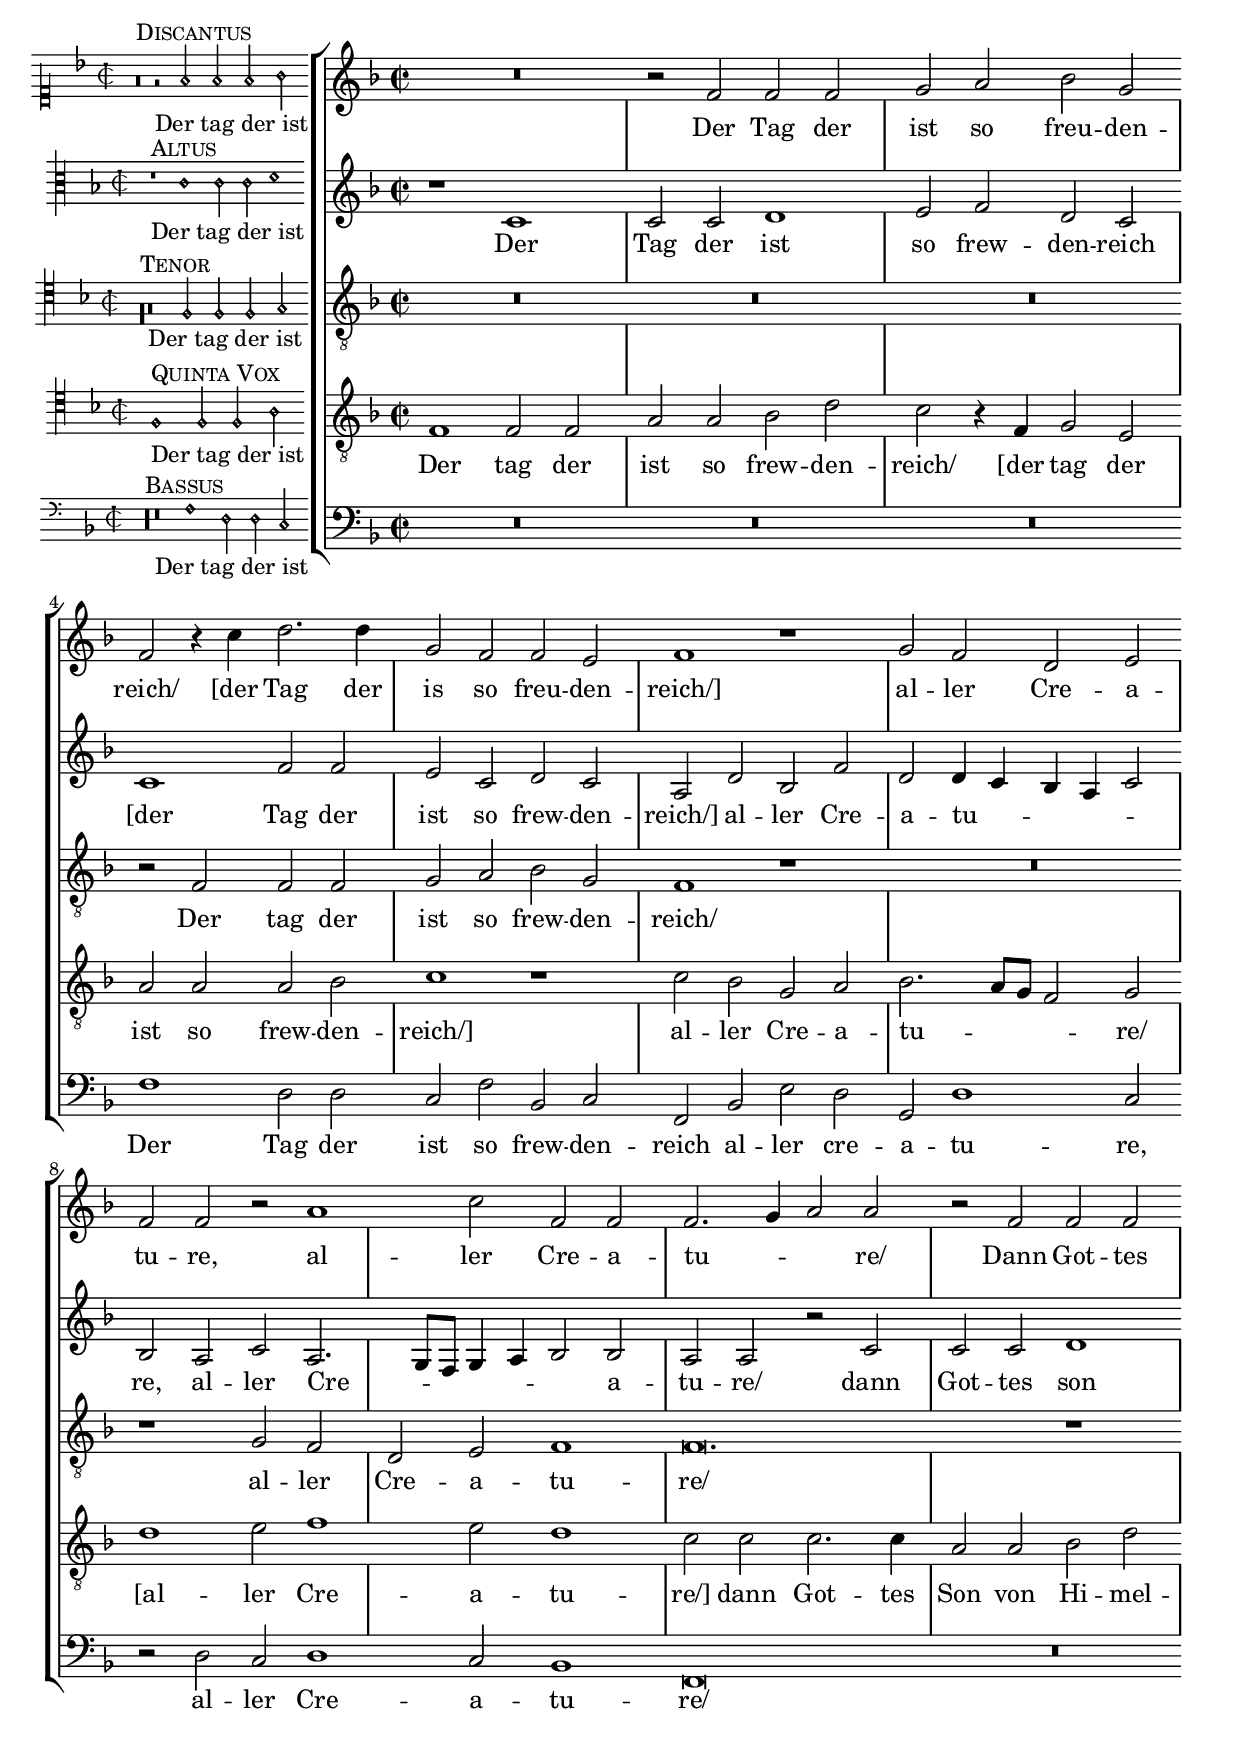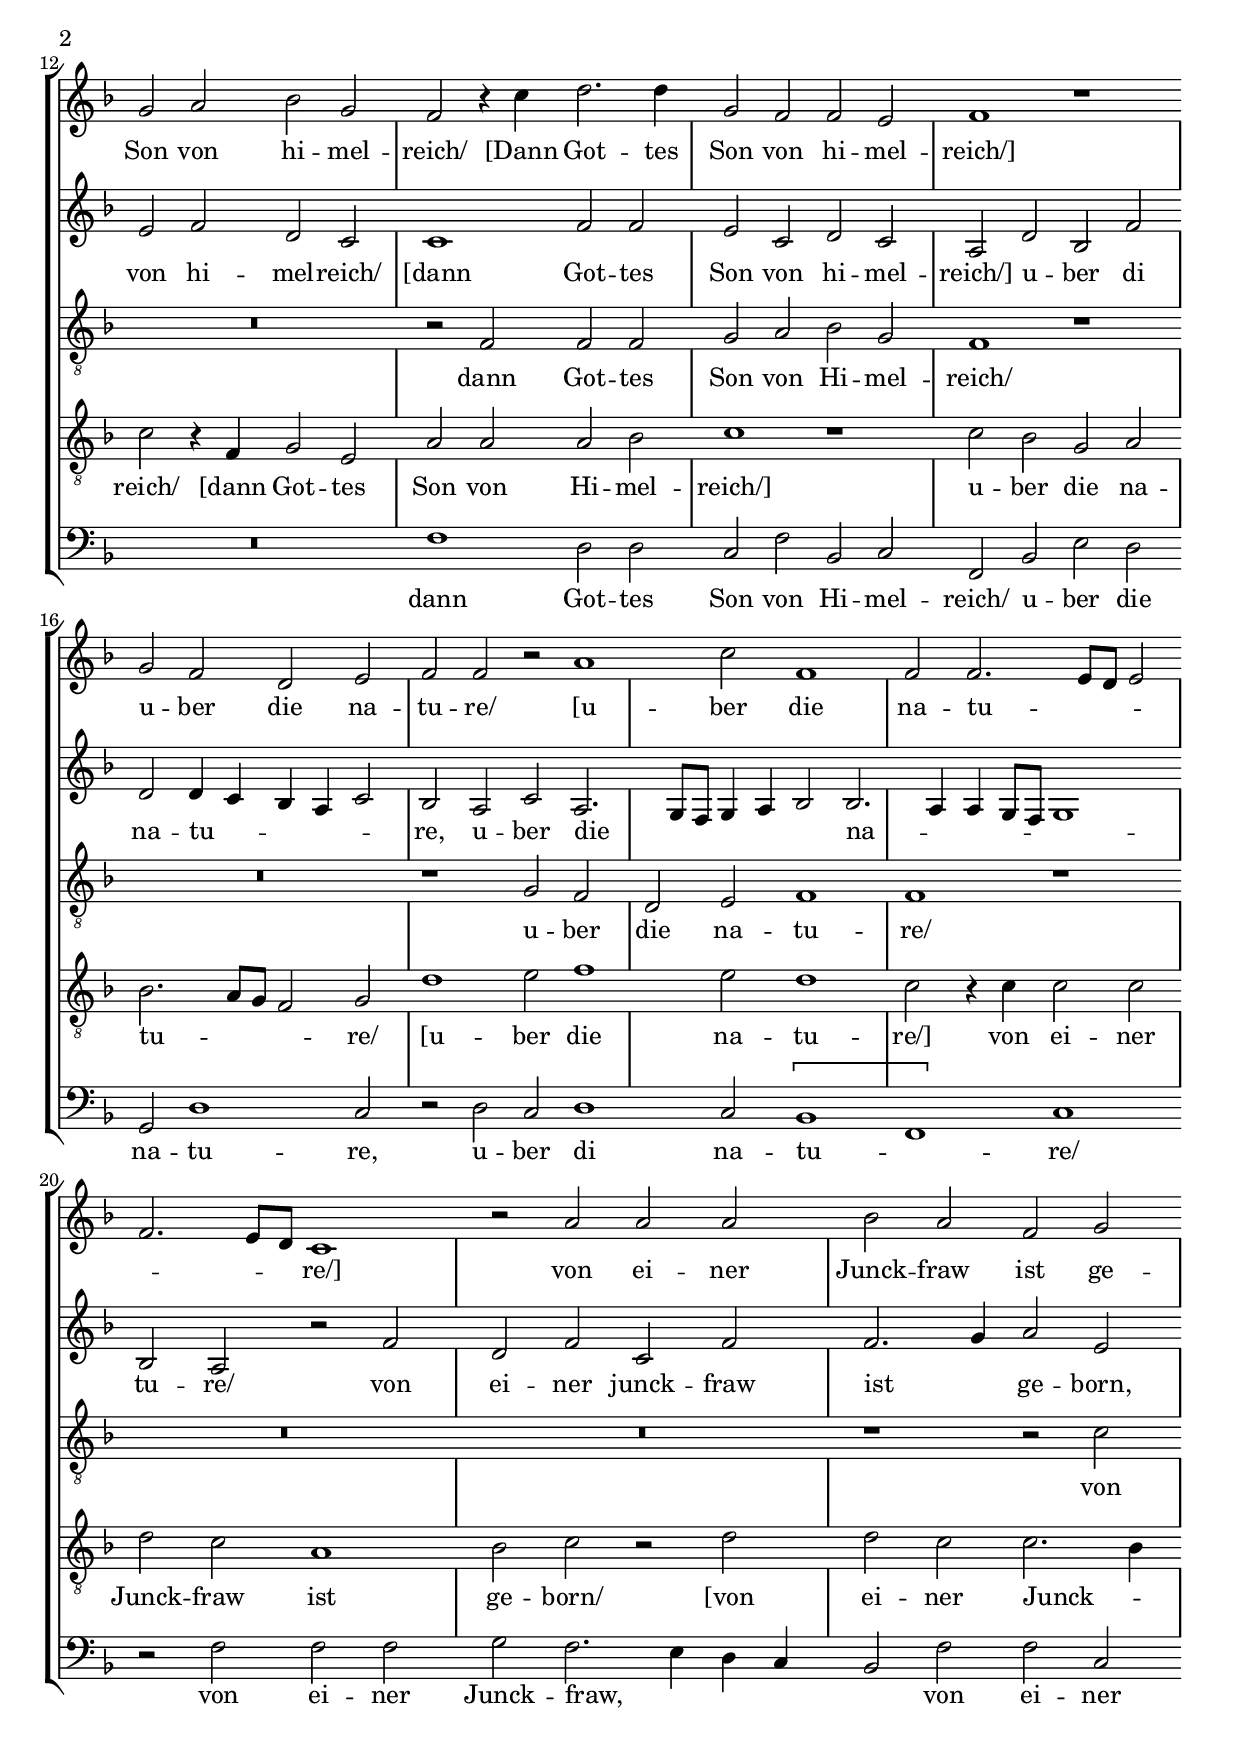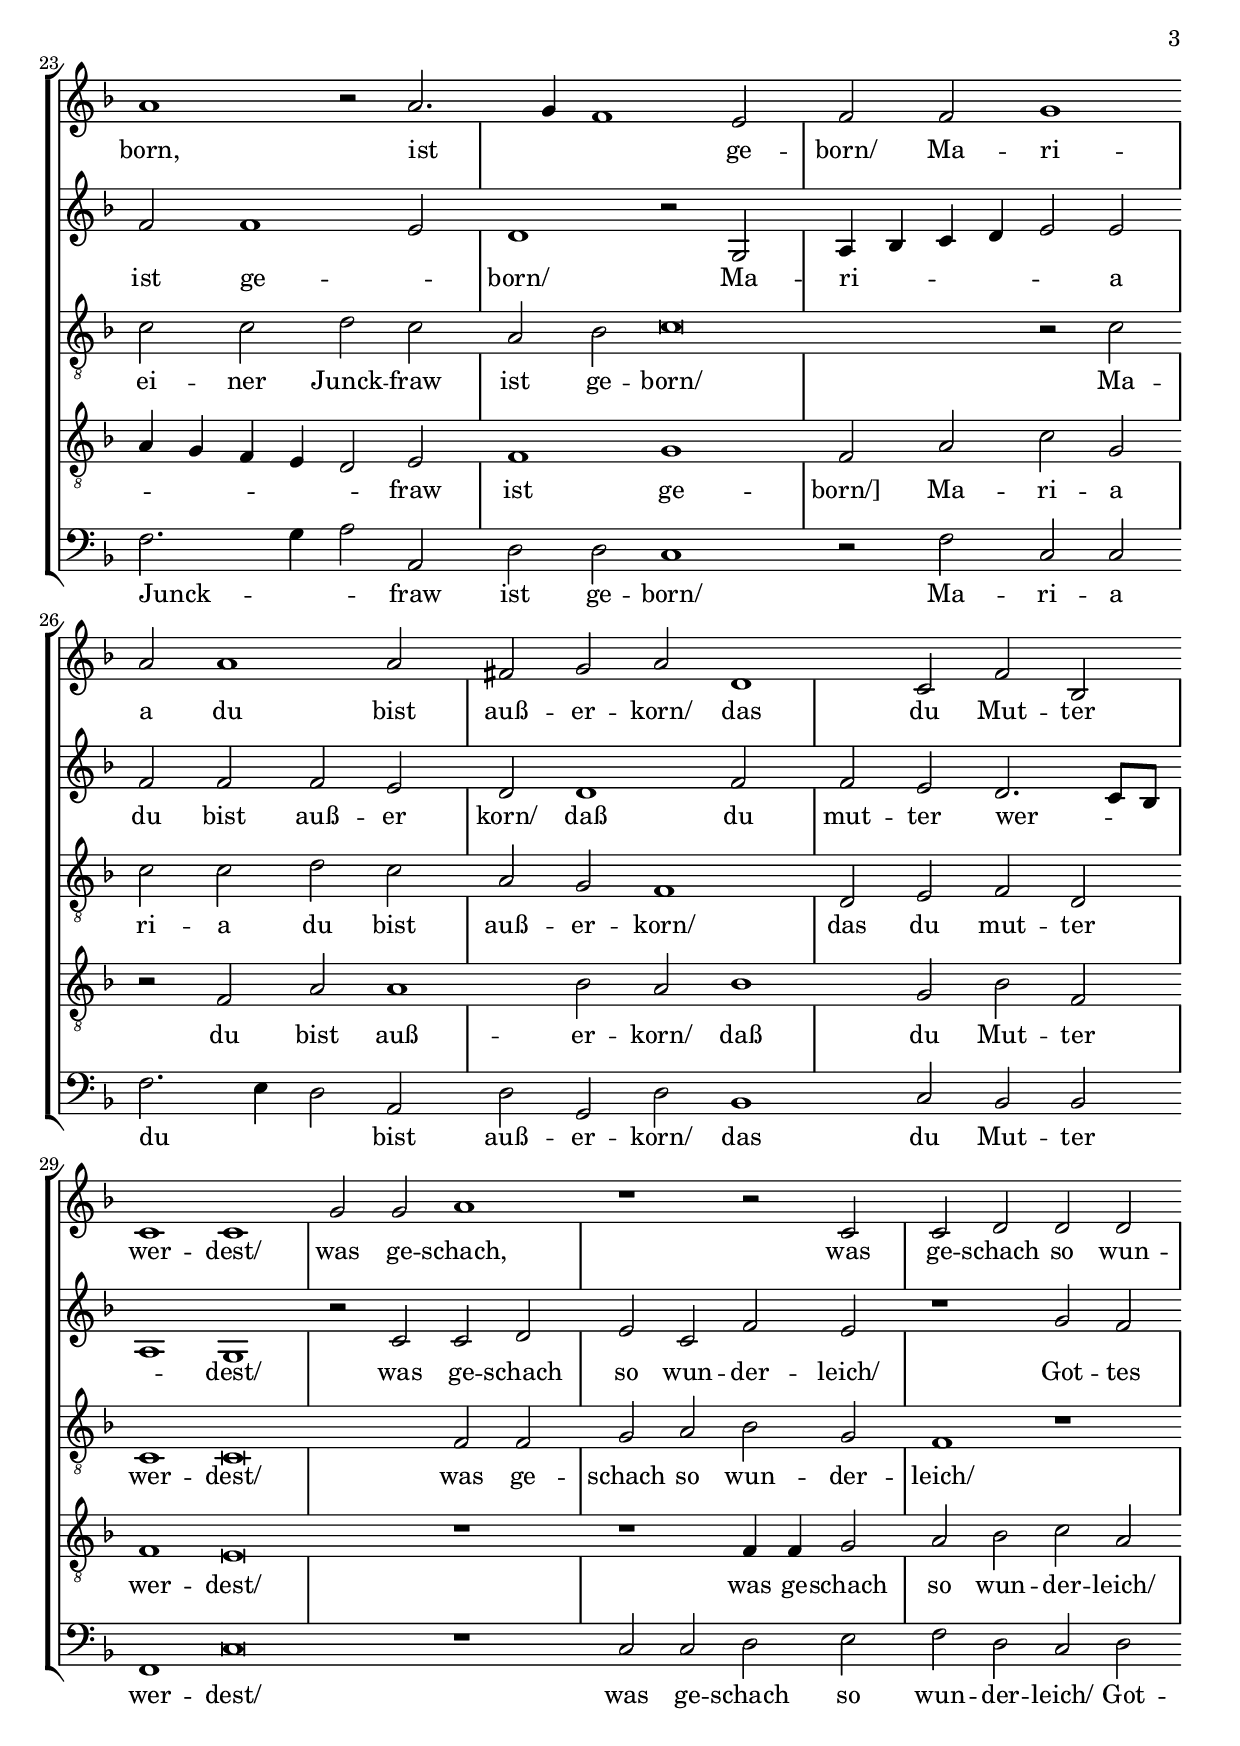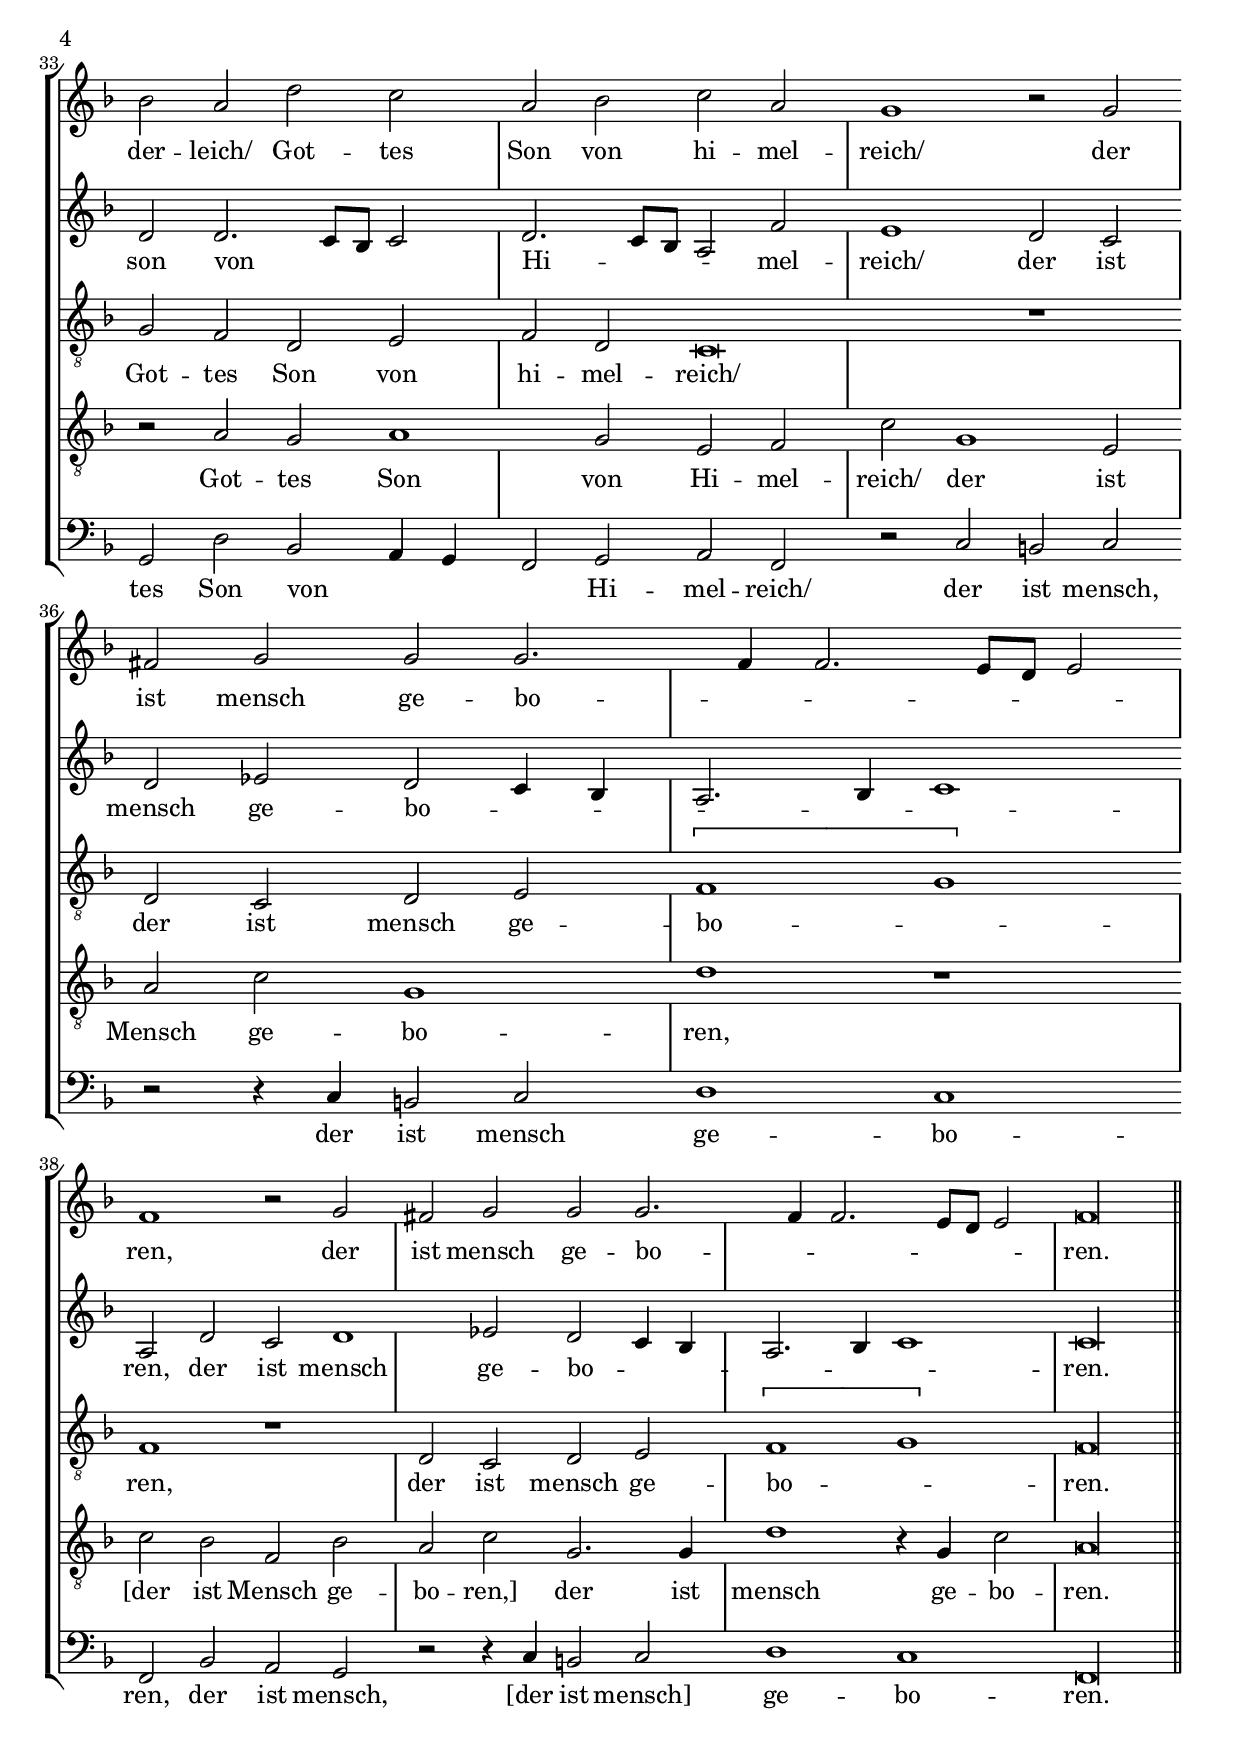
\version "2.18.0"
\include "deutsch.ly"
#(append! supported-clefs '(("mensural-f3" . ("clefs.mensural.f" 0 0))))
#(append! supported-clefs '(("petrucci-g3" . ("clefs.petrucci.g" 0 1))))
ficta = \once \set suggestAccidentals =##t
%{
\header {
  title = \markup {
    \center-column {
      "Der Tag der ist so frewdenreich"
      \vspace #0.5
    }
  }
  subtitle = "Der ander teil Teutscher Lieder... 1573"
  composer = "Orlando di Lasso"
  arranger = "ed. Andreas Stenberg"
  poet = ""
  meter =""
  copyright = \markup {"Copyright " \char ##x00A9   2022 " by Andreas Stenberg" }
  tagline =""
}
%}
global = {
  \key f \major
}

sopMusic = \relative c' {

  \set Score.tempoHideNote = ##t
  \tempo 1 = 76
  \time 2/2
  \set Timing.measureLength = #(ly:make-moment 4/2)
  \override Staff.BarLine.transparent = ##t
 R\breve
 r2 f2 f2 f2
 g2 a2 b2 g2
 f2 r4 c'4 d2. d4
 g,2 f2 f2 e2
 f1 r1
 g2 f2 d2 e2

 f2 f2 r2 a1
 c2 f,2 f2
 f2.\melisma g4 a2\melismaEnd a2
 r2 f2 f2 f2
 g2 a2 b2 g2
 f2 r4 c'4
 d2. d4
 g,2 f2 f2 e2

 f1 r1
 g2 f2 d2 e2
 f2 f2
 r2 a1 c2
 f,1 f2 f2.\melisma
 e8 d8 e2 f2. e8 d8\melismaEnd
 c1 r2 a'2
 a2 a2 b2 a2
 f2 g2

 a1
 r2 a2.\melisma g4 f1\melismaEnd
 e2 f2 f2
 g1 a2 a1
 a2 fis2 g2
 a2 d,1 c2
 f2 b,2 c1
 c1

 g'2 g2
 a1 r1
 r2 c,2 c2 d2
 d2 d2 b'2 a2
 d2 c2 a2 b2
 c2 a2 g1
 r2 g2

 fis2 g2
 g2 g2.\melisma f4 f2.
 e8 d8 e2\melismaEnd f1
 r2 g2 fis2 g2
 g2 g2.\melisma f4 f2. e8 d8 e2\melismaEnd
 \cadenzaOn
 f\longa
 \revert Staff.BarLine.transparent
  \bar "||"
  \cadenzaOff
}
sopWords = \lyricmode {
  Der Tag der ist so freu -- den -- reich/
  [der Tag der is so freu -- den -- reich/]
  al -- ler Cre -- a -- tu -- re,
  al -- ler Cre -- a -- tu -- re/
  Dann Got -- tes Son von hi -- mel -- reich/
  [Dann Got -- tes Son von hi -- mel -- reich/]
  u -- ber die na -- tu -- re/
  [u -- ber die na -- tu -- re/]
  von ei -- ner Junck -- fraw ist ge -- born,
  ist ge -- born/
  Ma -- ri -- a du bist auß -- er -- korn/
  das du Mut -- ter wer -- dest/
  was ge -- schach,
  was ge -- schach so wun -- der -- leich/
  Got -- tes Son von hi -- mel -- reich/
  der ist mensch ge -- bo -- ren,
  der ist mensch ge  -- bo -- ren.
}
altoMusic = \relative c' {
  \override Staff.BarLine.transparent = ##t
  r1 c1
  c2 c2 d1
  e2 f2 d2 c2
  c1 f2 f2
  e2 c2 d2 c2
  a2 d2 b2 f'2
  d2 d4\melisma c4 b4 a4 c2\melismaEnd

  b2 a2 c2 a2.\melisma
  g8 f8 g4 a4 b2\melismaEnd b2
  a2 a2 r2 c2
  c2 c2 d1
  e2 f2 d2 c2
  c1 f2 f2
  e2 c2 d2 c2
  a2 d2 b2 f'2
  d2 d4\melisma c4

  b4 a4 c2\melismaEnd
  b2 a2 c2 a2.\melisma
  g8 f8 g4 a4 b2\melismaEnd b2.\melisma
  a4 a4 g8 f8 g1\melismaEnd
  b2 a2 r2 f'2
  d2 f2 c2 f2
  f2.\melisma g4\melismaEnd a2 e2
  f2 f1\melisma e2\melismaEnd
  d1 r2 g,2

  a4\melisma b4 c4 d4 e2\melismaEnd e2
  f2 f2 f2 e2
  d2 d1 f2
  f2 e2 d2.\melisma c8 b8
  a1\melismaEnd g1
  r2 c2 c2 d2
  e2 c2 f2 e2
  r1 g2 f2

  d2 d2.\melisma c8 b8 c2\melismaEnd
  d2.\melisma c8 b8 a2\melismaEnd f'2
  e1 d2 c2
  d2 es2 d2\melisma c4 b4
  a2. b4 c1\melismaEnd
  a2 d2 c2 d1
  es2 d2\melisma c4 b4
  a2. b4 c1\melismaEnd
  c\longa

  \revert Staff.BarLine.transparent
}
altoWords = \lyricmode {
  Der Tag der ist so frew -- den -- reich
  [der Tag der ist so frew -- den -- reich/]
  al -- ler Cre -- a -- tu -- re,
  al -- ler Cre -- a -- tu -- re/
  dann Got -- tes son von hi -- mel -- reich/
  [dann Got -- tes Son von hi -- mel -- reich/]
  u -- ber di na -- tu -- re,
  u -- ber die na -- tu -- re/
  von ei -- ner junck -- fraw ist ge -- born,
  ist ge -- born/
  Ma -- ri -- a du bist auß -- er korn/
  daß du mut -- ter wer  -- dest/
  was ge  -- schach so wun -- der --  leich/
  Got -- tes son von Hi -- mel -- reich/
  der ist mensch ge -- bo -- ren,
  der ist mensch ge -- bo -- ren.
}
tenorMusic = \relative c' {
  \clef "G_8"
  \override Staff.BarLine.transparent = ##t
   R\breve*3
   r2 f,2 f2 f2
   g2 a2 b2 g2
   f1 r1
   R\breve
   r1 g2 f2
   d2 e2

   f1
   f\breve.
   r1
   R\breve
   r2 f2 f2 f2
   g2 a2 b2 g2
   f1 r1
   R\breve
   r1 g2 f2
   d2 e2 f1
   f1

   r1
   R\breve*2
   r1 r2 c'2
   c2 c2 d2 c2
   a2 b2 c\breve
   r2 c2
   c2 c2 d2 c2
   a2 g2 f1
   d2 e2

   f2 d2
   c1 c\breve
   f2 f2
   g2 a2 b2 g2
   f1 r1
   g2 f2 d2 e2
   f2 d2 c\breve
   r1
   d2 c2

   d2 e2
   \[f1\melisma g1\melismaEnd\]
   f1 r1
   d2 c2 d2 e2
   \[f1\melisma g1\melismaEnd\]
   f\longa


 \revert Staff.BarLine.transparent
}
tenorWords = \lyricmode {
  Der tag der ist so frew -- den -- reich/
  al -- ler Cre -- a -- tu -- re/
  dann Got -- tes Son von Hi -- mel -- reich/
  u -- ber die na -- tu -- re/
  von ei -- ner Junck -- fraw ist ge -- born/
  Ma -- ri -- a du bist auß -- er -- korn/
  das du mut -- ter wer -- dest/
  was ge -- schach so wun -- der -- leich/
  Got -- tes Son von hi -- mel -- reich/
  der  ist mensch ge -- bo -- ren,
  der ist mensch ge -- bo -- ren.
}
tenorIIMusic = \relative c {
  \clef "G_8"
  \override Staff.BarLine.transparent = ##t
   f1 f2 f2
   a2 a2 b2 d2
   c2 r4 f,4
   g2 e2 a2 a2
   a2 b2 c1
   r1 c2 b2

   g2 a2 b2.\melisma a8 g8
   f2\melismaEnd g2 d'1
   e2 f1 e2
   d1 c2 c2
   c2. c4 a2 a2
   b2 d2 c2 r4 f,4
   g2 e2 a2 a2
   a2 b2 c1
   r1 c2 b2 g2 a2
   b2.\melisma a8 g8 f2\melismaEnd g2
   d'1 e2 f1
   e2 d1
   c2 r4 c4

   c2 c2
   d2 c2 a1
   b2 c2 r2 d2
   d2 c2 c2.\melisma  b4
   a4 g4 f4 e4 d2\melismaEnd e2
   f1 g1
   f2 a2 c2 g2
   r2 f2

   a2 a1
   b2 a2 b1
   g2 b2 f2
   f1 e\breve
   r1
   r1 f4 f4 g2
   a2 b2 c2 a2
   r2 a2 g2 a1
   g2

   e2 f2
   c'2 g1 e2
   a2 c2 g1
   d'1 r1
   c2 b2 f2 b2
   a2 c2 g2. g4
   d'1 r4 g,4 c2
   a\longa


 \revert Staff.BarLine.transparent
}
tenorIIWords = \lyricmode {
  Der tag der ist so frew -- den -- reich/
  [der tag der ist so frew -- den -- reich/]
  al -- ler Cre -- a -- tu -- re/
  [al -- ler Cre -- a -- tu -- re/]
  dann Got -- tes Son von Hi -- mel -- reich/
  [dann Got -- tes Son von Hi -- mel -- reich/]
  u -- ber die na -- tu -- re/
  [u -- ber die na -- tu -- re/]
  von ei -- ner Junck -- fraw ist ge -- born/
  [von ei -- ner Junck -- fraw ist ge -- born/]
  Ma -- ri -- a du bist auß -- er -- korn/
  daß du Mut -- ter wer -- dest/
  was ge -- schach so  wun -- der -- leich/
  Got -- tes Son von Hi -- mel -- reich/
  der ist Mensch ge -- bo -- ren,
  [der ist Mensch ge -- bo -- ren,]
  der ist mensch ge -- bo -- ren.
}
bassMusic = \relative c {
  \override Staff.BarLine.transparent = ##t
  R\breve*3
  f1 d2 d2
  c2 f2 b,2 c2
  f,2 b2 e2 d2
  g,2 d'1 c2
  r2 d2 c2 d1
  c2 b1
  f\breve

  R\breve*2
  f'1 d2 d2
  c2 f2 b,2 c2
  f,2 b2 e2 d2
  g,2 d'1 c2
  r2 d2 c2 d1
  c2 \[b1\melisma
  f1\melismaEnd\] c'1
  r2 f2

  f2 f2 g2 f2.\melisma
  e4 d4 c4 b2\melismaEnd f'2
  f2  c2 f2.\melisma g4
  a2\melismaEnd a,2 d2 d2
  c1 r2 f2
  c2 c2 f2.\melisma e4

  d2\melismaEnd a2 d2 g,2
  d'2 b1 c2
  b2 b2 f1
  c'\breve
  r1
  c2 c2d2 e2
  f2 d2 c2 d2
  g,2 d'2

  b2\melisma a4 g4
  f2\melismaEnd g2 a2 f2
  r2 c'2 h2 c2
  r2 r4 c4 h2 c2
  d1 c1
  f,2 b2 a2 g2
  r2 r4 c4 h2 c2
  d1 c1
  f,\longa
  \revert Staff.BarLine.transparent
}
bassWords = \lyricmode {
  Der Tag der ist so frew -- den --  reich
  al -- ler cre -- a -- tu -- re,
  al -- ler Cre -- a -- tu -- re/
  dann Got -- tes Son von Hi -- mel -- reich/
  u -- ber die na -- tu -- re,
  u -- ber di na -- tu -- re/
  von ei -- ner Junck -- fraw,
  von ei -- ner Junck -- fraw ist ge -- born/
  Ma -- ri -- a du bist auß -- er -- korn/
  das du Mut -- ter wer -- dest/
  was ge -- schach so wun -- der -- leich/
  Got -- tes Son von Hi -- mel -- reich/ der ist mensch,
  der ist mensch ge -- bo -- ren,
  der ist mensch,
  [der ist mensch] ge -- bo -- ren.
}
incipitDiscantus = \markup {
  \score {
    {
      %      \set Staff.instrumentName = #"Tenor "
      \override NoteHead.style = #'neomensural
      \override Rest.style = #'neomensural
      \override Staff.TimeSignature.style = #'mensural
      \cadenzaOn
      \clef "petrucci-c1"
      \key f \major
      \time 2/2

      e'\breve \rest^\markup { \smallCaps"Discantus"}
      e'2 \rest _"Der tag der ist"
      f'2 f'2 f'2
      g'2
    }
    \layout {
      \context {
        \Voice
        \remove "Ligature_bracket_engraver"
        \consists "Mensural_ligature_engraver"
      }
      line-width = 4.5\cm
    }
  }
}


incipitAltus = \markup {
  \score {
    {
      %      \set Staff.instrumentName = #"Tenor "
      \override NoteHead.style = #'neomensural
      \override Rest.style = #'neomensural
      \override Staff.TimeSignature.style = #'mensural
      \cadenzaOn
      \clef "petrucci-c3"
      \key f \major
      \time 2/2
      r1^\markup \smallCaps"Altus"_"Der tag der ist"
      c'1 c'2 c'2 d'1
    }
    \layout {
      \context {
        \Voice
        \remove "Ligature_bracket_engraver"
        \consists "Mensural_ligature_engraver"
      }
      line-width = 4.5\cm
    }
  }
}


incipitTenor = \markup {
  \score {
    {
      %      \set Staff.instrumentName = #"Tenor "
      \override NoteHead.style = #'neomensural
      \override Rest.style = #'neomensural
      \override Staff.TimeSignature.style = #'mensural
      \cadenzaOn
      \clef "petrucci-c4"
      \key f \major
      \time 2/2
      f\longa\rest^\markup \smallCaps"Tenor"
      f\breve \rest _"Der tag der ist "
      f2 f2 f2
      g2
    }
    \layout {
      \context {
        \Voice
        \remove "Ligature_bracket_engraver"
        \consists "Mensural_ligature_engraver"
      }
      line-width = 5.0\cm
    }
  }
}
incipitTenorII = \markup {
  \score {
    {
      %      \set Staff.instrumentName = #"Tenor "
      \override NoteHead.style = #'neomensural
      \override Rest.style = #'neomensural
      \override Staff.TimeSignature.style = #'mensural
      \cadenzaOn
      \clef "petrucci-c4"
      \key f \major
      \time 2/2
      f1^\markup \smallCaps"Quinta Vox" _"Der tag der ist"
      f2 f2 a2
    }
    \layout {
      \context {
        \Voice
        \remove "Ligature_bracket_engraver"
        \consists "Mensural_ligature_engraver"
      }
      line-width = 5.0\cm
    }
  }
}

incipitBassus = \markup {
  \score {
    {
      %      \set Staff.instrumentName = #"Tenor "
      \override NoteHead.style = #'neomensural
      \override Rest.style = #'neomensural
      \override Staff.TimeSignature.style = #'mensural
      \cadenzaOn
      \clef "mensural-f"
      \key f \major
      \time 2/2
      d\longa \rest ^\markup \smallCaps"Bassus"
      d\breve \rest _"Der tag der ist"
      f1 d2 d2
      c2
    }
    \layout {
      \context {
        \Voice
        \remove "Ligature_bracket_engraver"
        \consists "Mensural_ligature_engraver"
      }
      line-width = 4.5\cm
    }
  }
}

%% for print
\score {
  <<
    \new StaffGroup \with {
      \override VerticalAxisGroup.staff-staff-spacing = #'((basic-distance . 12))
    } <<
      \new Staff = treble <<
        \set Staff.instrumentName = \incipitDiscantus
        \new Voice = "sopranos" {
          \set  Staff.midiInstrument ="choir aahs"
          %	\voiceOne
          << \global \sopMusic >>
        }
      >>
      \new Lyrics = sopranos { s1 }

      \new Staff = "medius" <<
        \set Staff.instrumentName = \incipitAltus

        \new Voice = "altos" {
          %	\voiceTwo
          \set  Staff.midiInstrument ="choir aahs"
          << \global \altoMusic >>
        }
      >>

      \new Lyrics = "altos" { s1 }
      \new Staff = tenors <<
        \set Staff.instrumentName = \incipitTenor

        \clef "treble"
        \new Voice = "tenors" {
          \set  Staff.midiInstrument ="choir aahs"
          %	\voiceOne
          << \global \tenorMusic >>
        }
      >>
      \new Lyrics = "tenors" { s1 }

\new Staff = tenorsII <<
        \set Staff.instrumentName = \incipitTenorII

        \clef "treble"
        \new Voice = "tenorsII" {
          \set  Staff.midiInstrument ="choir aahs"
          %	\voiceOne
          << \global \tenorIIMusic >>
        }
      >>
      \new Lyrics = "tenorsII" { s1 }

      \new Staff ="basses" {
        \set Staff.instrumentName = \incipitBassus

        \new Voice = "basses" {
          \set  Staff.midiInstrument ="choir aahs"
          \clef "bass"
          %	\voiceTwo
          << \global \bassMusic >>
        }
      }
    >>
    \new Lyrics = basses { s1 }

    \context Lyrics = sopranos \lyricsto sopranos \sopWords
    \context Lyrics = altos \lyricsto altos \altoWords
    \context Lyrics = tenors \lyricsto tenors \tenorWords
    \context Lyrics = tenorsII \lyricsto tenorsII \tenorIIWords
    \context Lyrics = basses \lyricsto basses \bassWords
  >>
  \layout {
    \context {
      \Score
      % no bars in staves
      %      \override BarLine.transparent = ##t

    }
    % the next three instructions keep the lyrics between the bar lines
    \context {
      \Lyrics
      \consists "Bar_engraver"
      \override BarLine.transparent = ##t
    }
    \context {
      \StaffGroup
      \consists "Separating_line_group_engraver"
    }
    \context {
      \Voice
      % no slurs
      \override Slur.transparent = ##t
      % Comment in the below "\remove" command to allow line
      % breaking also at those barlines where a note overlaps
      % into the next bar.  The command is commented out in this
      % short example score, but especially for large scores, you
      % will typically yield better line breaking and thus improve
      % overall spacing if you comment in the following command.
      %\remove "Forbid_line_break_engraver"
    }
    indent = 4.5\cm
  }
\header {
  title = \markup {
    \center-column {
      "Der Tag der ist so frewdenreich"
      \vspace #0.5
    }
  }
  subtitle = "Der andere teil Teutscher Lieder... 1573"
  composer = "Orlando di Lasso"
  arranger = "ed. Andreas Stenberg"
  poet = ""
  meter =""
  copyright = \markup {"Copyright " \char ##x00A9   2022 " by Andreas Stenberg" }
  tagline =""
}
}

\pageBreak
\markup {
  \column{
    \fill-line {
      \column {
          "Der Tag der ist so freudenreich/"
  "aller Creature/"
  "Dann Gottes Son von himelreich/"
  "uber die nature/"
  "von einer Junckfraw ist geborn,/"
  "Maria du bist außerkorn/"
  "das du Mutter werdest/"
  "was geschach so wunderleich/"
  "Gottes Son von himelreich/"
  "der ist mensch geboren."

      }
    }
  }
}

%% for midi
\score {
  <<
    \new StaffGroup \with {
      \override VerticalAxisGroup.staff-staff-spacing = #'((basic-distance . 12))
    } <<
      \new Staff = treble <<
        \set Staff.instrumentName = \incipitDiscantus
        \new Voice = "sopranos" {
          \set  Staff.midiInstrument ="choir aahs"
          %	\voiceOne
          << \global \sopMusic >>
        }
      >>
      \new Lyrics = sopranos { s1 }

      \new Staff = "medius" <<
        \set Staff.instrumentName = \incipitAltus

        \new Voice = "altos" {
          %	\voiceTwo
          \set  Staff.midiInstrument ="choir aahs"
          << \global \altoMusic >>
        }
      >>

      \new Lyrics = "altos" { s1 }
      \new Staff = tenors <<
        \set Staff.instrumentName = \incipitTenor

        \clef "treble"
        \new Voice = "tenors" {
          \set  Staff.midiInstrument ="choir aahs"
          %	\voiceOne
          << \global \tenorMusic >>
        }
      >>
      \new Lyrics = "tenors" { s1 }

\new Staff = tenorsII <<
        \set Staff.instrumentName = \incipitTenorII

        \clef "treble"
        \new Voice = "tenorsII" {
          \set  Staff.midiInstrument ="choir aahs"
          %	\voiceOne
          << \global \tenorIIMusic >>
        }
      >>
      \new Lyrics = "tenorsII" { s1 }

      \new Staff ="basses" {
        \set Staff.instrumentName = \incipitBassus

        \new Voice = "basses" {
          \set  Staff.midiInstrument ="choir aahs"
          \clef "bass"
          %	\voiceTwo
          << \global \bassMusic >>
        }
      }
    >>
    \new Lyrics = basses { s1 }

    \context Lyrics = sopranos \lyricsto sopranos \sopWords
    \context Lyrics = altos \lyricsto altos \altoWords
    \context Lyrics = tenors \lyricsto tenors \tenorWords
    \context Lyrics = tenorsII \lyricsto tenorsII \tenorIIWords
    \context Lyrics = basses \lyricsto basses \bassWords
  >>

  \midi {}
}
\paper {
  ragged-bottom = ##t
  ragged-last-bottom = ##t
  ragged-last = ##f
}

%{
convert-ly.py (GNU LilyPond) 2.18.2  convert-ly.py: Processing `'...
Applying conversion: 2.15.7, 2.15.9, 2.15.10, 2.15.16, 2.15.17,
2.15.18, 2.15.19, 2.15.20, 2.15.25, 2.15.32, 2.15.39, 2.15.40,
2.15.42, 2.15.43, 2.16.0, 2.17.0, 2.17.4, 2.17.5, 2.17.6, 2.17.11,
2.17.14, 2.17.15, 2.17.18, 2.17.19, 2.17.20, 2.17.25, 2.17.27,
2.17.29, 2.17.97, 2.18.0
%}
